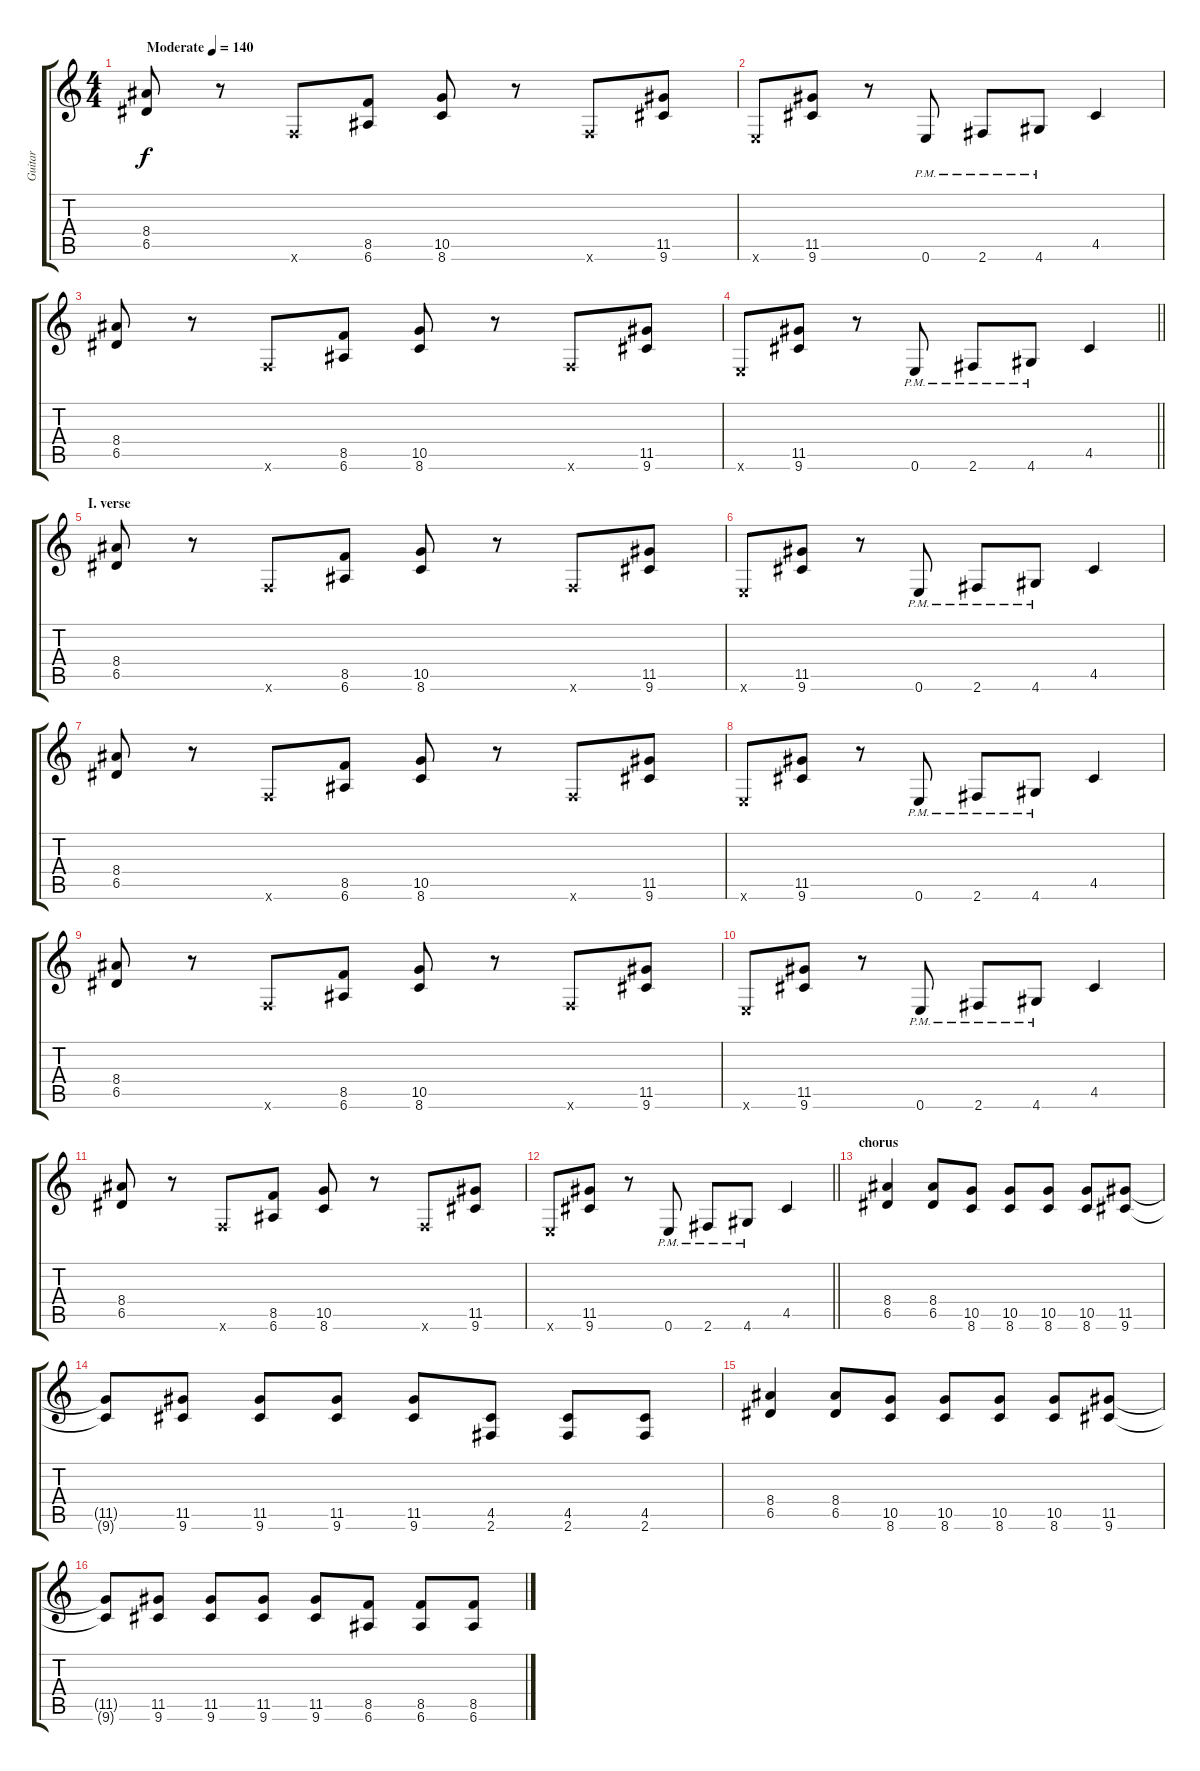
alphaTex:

\track ("Guitar" "Guitar") {instrument distortionguitar}
\staff {score tabs}
\tuning (E4 B3 G3 D3 A2 E2) {hide}
\ts (4 4)
\tempo (140 "Moderate")
\clef g2
\ks c
(8.4 6.5).8{dy f instrument distortionguitar} r.8 1.6{x}.8 (8.5 6.6).8 (10.5 8.6).8 r.8 1.6{x}.8 (11.5 9.6).8 |
0.6{x}.8 (11.5 9.6).8 r.8 0.6{pm}.8 2.6{pm}.8 4.6{pm}.8 4.5.4 |
(8.4 6.5).8 r.8 1.6{x}.8 (8.5 6.6).8 (10.5 8.6).8 r.8 1.6{x}.8 (11.5 9.6).8 |
\barLineRight lightlight
0.6{x}.8 (11.5 9.6).8 r.8 0.6{pm}.8 2.6{pm}.8 4.6{pm}.8 4.5.4 |
\section ("" "I. verse")
(8.4 6.5).8 r.8 1.6{x}.8 (8.5 6.6).8 (10.5 8.6).8 r.8 1.6{x}.8 (11.5 9.6).8 |
0.6{x}.8 (11.5 9.6).8 r.8 0.6{pm}.8 2.6{pm}.8 4.6{pm}.8 4.5.4 |
(8.4 6.5).8 r.8 1.6{x}.8 (8.5 6.6).8 (10.5 8.6).8 r.8 1.6{x}.8 (11.5 9.6).8 |
0.6{x}.8 (11.5 9.6).8 r.8 0.6{pm}.8 2.6{pm}.8 4.6{pm}.8 4.5.4 |
(8.4 6.5).8 r.8 1.6{x}.8 (8.5 6.6).8 (10.5 8.6).8 r.8 1.6{x}.8 (11.5 9.6).8 |
0.6{x}.8 (11.5 9.6).8 r.8 0.6{pm}.8 2.6{pm}.8 4.6{pm}.8 4.5.4 |
(8.4 6.5).8 r.8 1.6{x}.8 (8.5 6.6).8 (10.5 8.6).8 r.8 1.6{x}.8 (11.5 9.6).8 |
\barLineRight lightlight
0.6{x}.8 (11.5 9.6).8 r.8 0.6{pm}.8 2.6{pm}.8 4.6{pm}.8 4.5.4 |
\section ("" "chorus")
(8.4 6.5).4 (8.4 6.5).8 (10.5 8.6).8 (10.5 8.6).8 (10.5 8.6).8 (10.5 8.6).8 (11.5 9.6).8 |
(11.5{t} 9.6{t}).8 (11.5 9.6).8 (11.5 9.6).8 (11.5 9.6).8 (11.5 9.6).8 (4.5 2.6).8 (4.5 2.6).8 (4.5 2.6).8 |
(8.4 6.5).4 (8.4 6.5).8 (10.5 8.6).8 (10.5 8.6).8 (10.5 8.6).8 (10.5 8.6).8 (11.5 9.6).8 |
(11.5{t} 9.6{t}).8 (11.5 9.6).8 (11.5 9.6).8 (11.5 9.6).8 (11.5 9.6).8 (8.5 6.6).8 (8.5 6.6).8 (8.5 6.6).8
